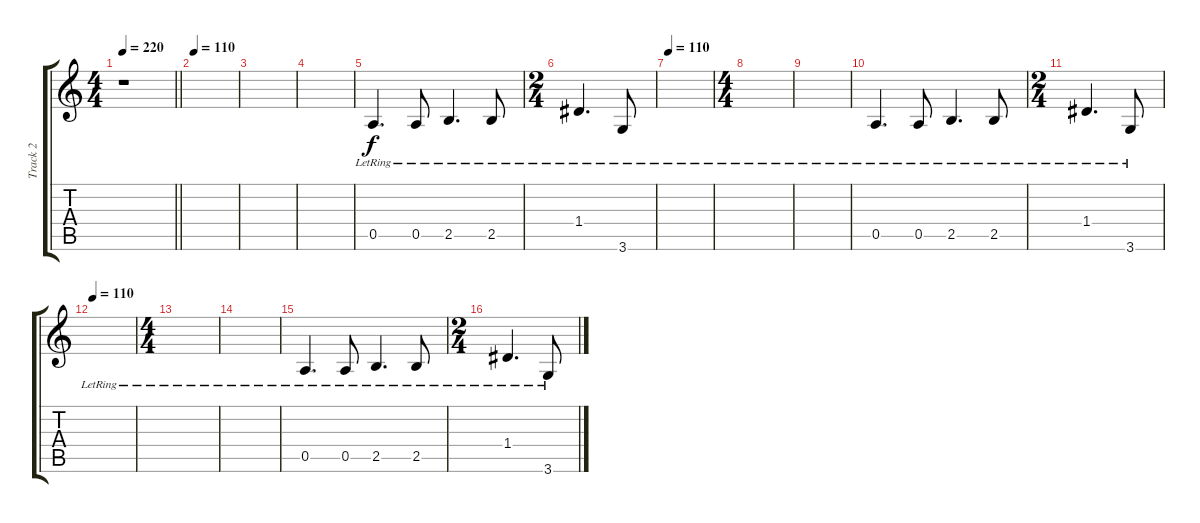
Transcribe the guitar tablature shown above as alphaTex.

\track ("Track 2" "Track 2") {instrument distortionguitar}
\staff {score tabs}
\tuning (E4 B3 G3 D3 A2 E2) {hide}
\ts (4 4)
\tempo 220
\clef g2
\barLineRight lightlight
\ks c
r.1{dy ff} |
\tempo 110
|
|
|
0.5{lr}.4{d dy f instrument electricguitarclean} 0.5{lr}.8 2.5{lr}.4{d} 2.5{lr}.8 |
\ts (2 4)
1.4{lr}.4{d} 3.6{lr}.8 |
\tempo 110
|
\ts (4 4)
|
|
0.5{lr}.4{d instrument electricguitarclean} 0.5{lr}.8 2.5{lr}.4{d} 2.5{lr}.8 |
\ts (2 4)
1.4{lr}.4{d} 3.6{lr}.8 |
\tempo 110
|
\ts (4 4)
|
|
0.5{lr}.4{d instrument electricguitarclean} 0.5{lr}.8 2.5{lr}.4{d} 2.5{lr}.8 |
\ts (2 4)
1.4{lr}.4{d} 3.6{lr}.8
